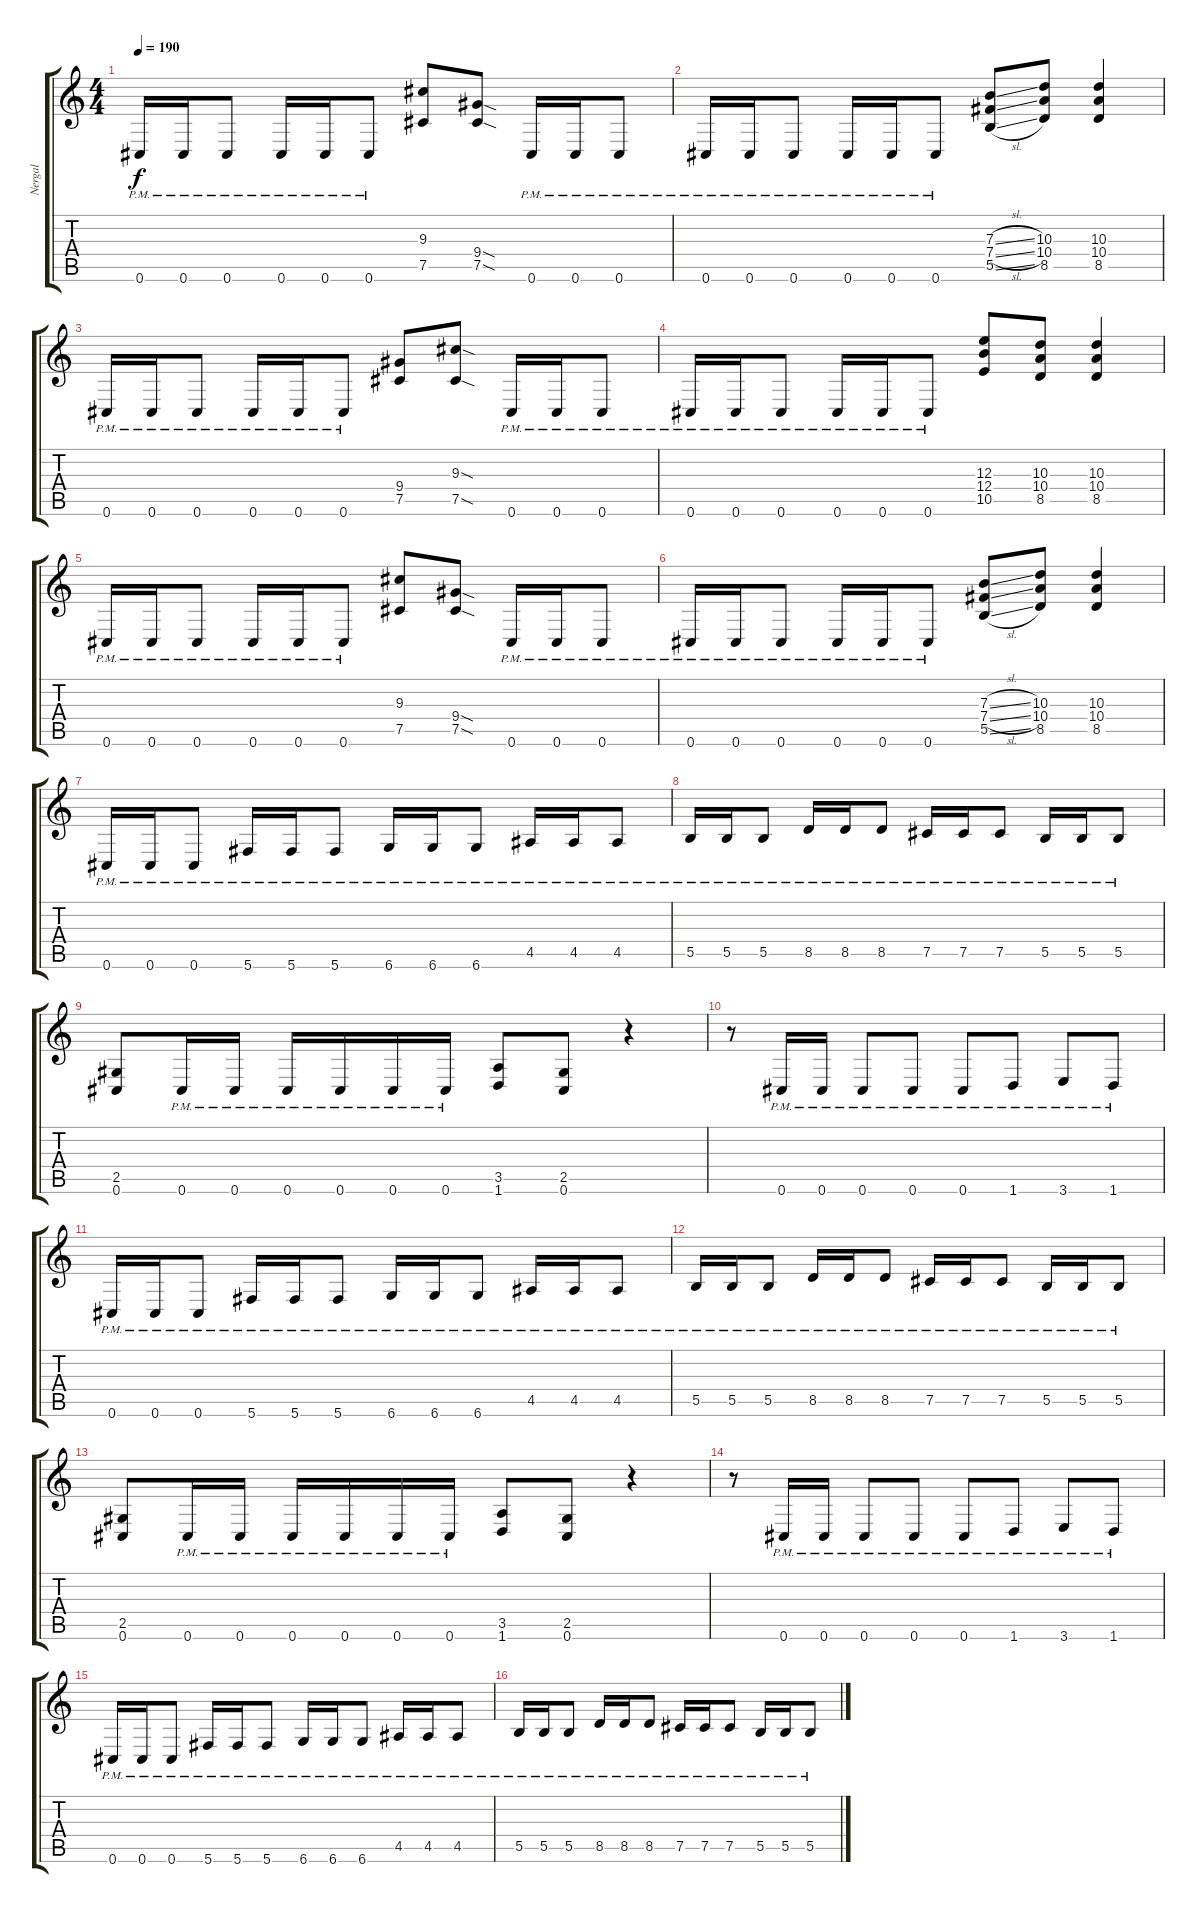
\track ("Nergal" "Nergal") {instrument distortionguitar}
\staff {score tabs}
\tuning (Db4 Ab3 E3 B2 Gb2 Db2) {hide}
\ts (4 4)
\tempo 190
\clef g2
\ks c
0.6{pm}.16{dy f} 0.6{pm}.16 0.6{pm}.8 0.6{pm}.16 0.6{pm}.16 0.6{pm}.8 (9.3 7.5).8 (9.4{sod} 7.5{sod}).8 0.6{pm}.16 0.6{pm}.16 0.6{pm}.8 |
0.6{pm}.16 0.6{pm}.16 0.6{pm}.8 0.6{pm}.16 0.6{pm}.16 0.6{pm}.8 (7.3{sl} 7.4{sl} 5.5{sl}).8 (10.3 10.4 8.5).8 (10.3 10.4 8.5).4 |
0.6{pm}.16 0.6{pm}.16 0.6{pm}.8 0.6{pm}.16 0.6{pm}.16 0.6{pm}.8 (9.4 7.5).8 (9.3{sod} 7.5{sod}).8 0.6{pm}.16 0.6{pm}.16 0.6{pm}.8 |
0.6{pm}.16 0.6{pm}.16 0.6{pm}.8 0.6{pm}.16 0.6{pm}.16 0.6{pm}.8 (12.3 12.4 10.5).8 (10.3 10.4 8.5).8 (10.3 10.4 8.5).4 |
0.6{pm}.16 0.6{pm}.16 0.6{pm}.8 0.6{pm}.16 0.6{pm}.16 0.6{pm}.8 (9.3 7.5).8 (9.4{sod} 7.5{sod}).8 0.6{pm}.16 0.6{pm}.16 0.6{pm}.8 |
0.6{pm}.16 0.6{pm}.16 0.6{pm}.8 0.6{pm}.16 0.6{pm}.16 0.6{pm}.8 (7.3{sl} 7.4{sl} 5.5{sl}).8 (10.3 10.4 8.5).8 (10.3 10.4 8.5).4 |
0.6{pm}.16 0.6{pm}.16 0.6{pm}.8 5.6{pm}.16 5.6{pm}.16 5.6{pm}.8 6.6{pm}.16 6.6{pm}.16 6.6{pm}.8 4.5{pm}.16 4.5{pm}.16 4.5{pm}.8 |
5.5{pm}.16 5.5{pm}.16 5.5{pm}.8 8.5{pm}.16 8.5{pm}.16 8.5{pm}.8 7.5{pm}.16 7.5{pm}.16 7.5{pm}.8 5.5{pm}.16 5.5{pm}.16 5.5{pm}.8 |
\section ("" "")
(2.5 0.6).8 0.6{pm}.16 0.6{pm}.16 0.6{pm}.16 0.6{pm}.16 0.6{pm}.16 0.6{pm}.16 (3.5 1.6).8 (2.5 0.6).8 r.4 |
r.8 0.6{pm}.16 0.6{pm}.16 0.6{pm}.8 0.6{pm}.8 0.6{pm}.8 1.6{pm}.8 3.6{pm}.8 1.6{pm}.8 |
0.6{pm}.16 0.6{pm}.16 0.6{pm}.8 5.6{pm}.16 5.6{pm}.16 5.6{pm}.8 6.6{pm}.16 6.6{pm}.16 6.6{pm}.8 4.5{pm}.16 4.5{pm}.16 4.5{pm}.8 |
5.5{pm}.16 5.5{pm}.16 5.5{pm}.8 8.5{pm}.16 8.5{pm}.16 8.5{pm}.8 7.5{pm}.16 7.5{pm}.16 7.5{pm}.8 5.5{pm}.16 5.5{pm}.16 5.5{pm}.8 |
(2.5 0.6).8 0.6{pm}.16 0.6{pm}.16 0.6{pm}.16 0.6{pm}.16 0.6{pm}.16 0.6{pm}.16 (3.5 1.6).8 (2.5 0.6).8 r.4 |
r.8 0.6{pm}.16 0.6{pm}.16 0.6{pm}.8 0.6{pm}.8 0.6{pm}.8 1.6{pm}.8 3.6{pm}.8 1.6{pm}.8 |
0.6{pm}.16 0.6{pm}.16 0.6{pm}.8 5.6{pm}.16 5.6{pm}.16 5.6{pm}.8 6.6{pm}.16 6.6{pm}.16 6.6{pm}.8 4.5{pm}.16 4.5{pm}.16 4.5{pm}.8 |
5.5{pm}.16 5.5{pm}.16 5.5{pm}.8 8.5{pm}.16 8.5{pm}.16 8.5{pm}.8 7.5{pm}.16 7.5{pm}.16 7.5{pm}.8 5.5{pm}.16 5.5{pm}.16 5.5{pm}.8
